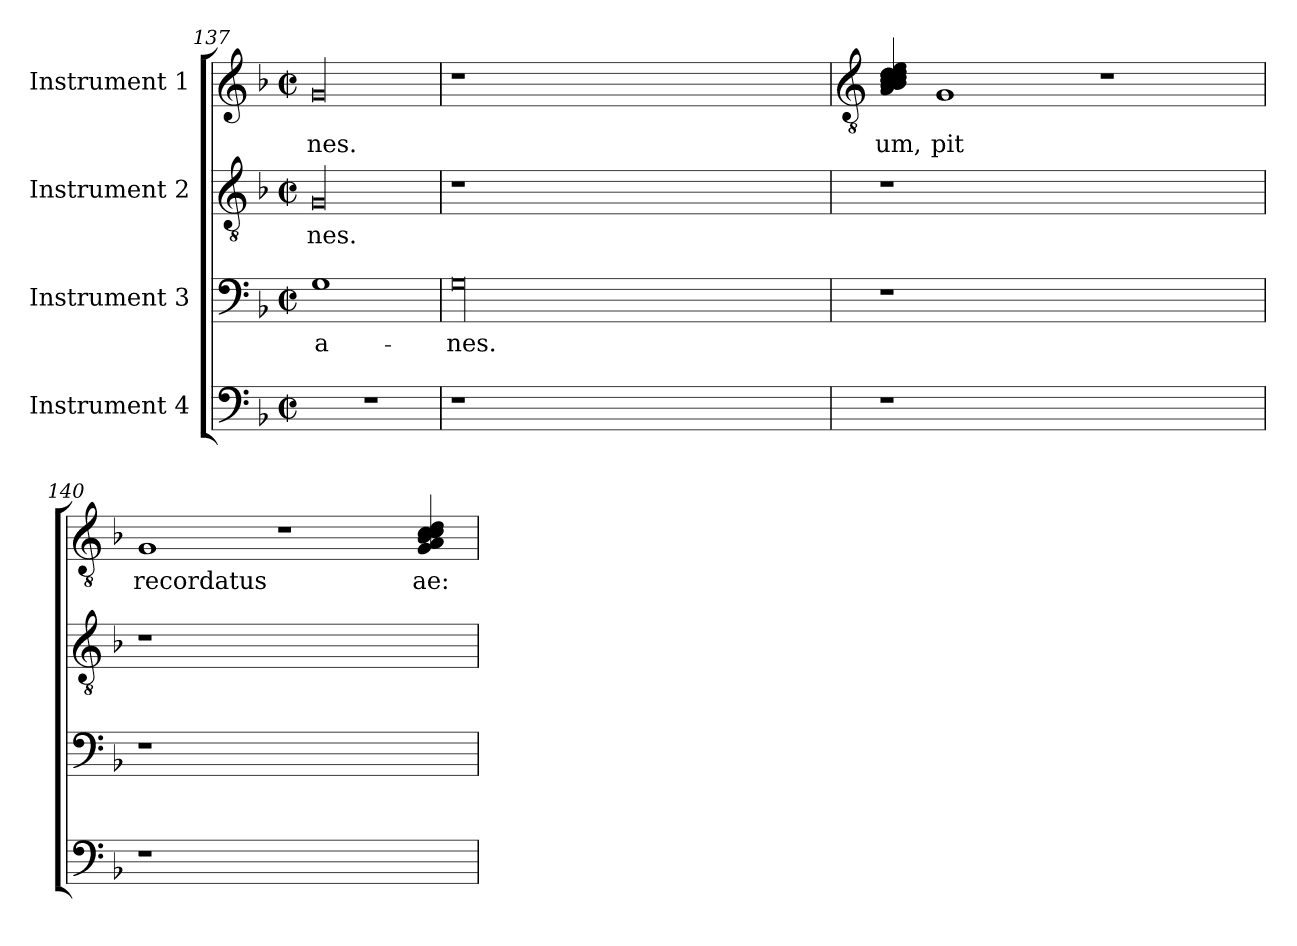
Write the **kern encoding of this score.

**kern	**kern	**text	**kern	**text	**kern	**text
*part4	*part3	*part3	*part2	*part2	*part1	*part1
*staff4	*staff3	*staff3	*staff2	*staff2	*staff1	*staff1
*I"Instrument 4	*I"Instrument 3	*	*I"Instrument 2	*	*I"Instrument 1	*
*clefF4	*clefF4	*	*clefGv2	*	*clefG2	*
*k[b-]	*k[b-]	*	*k[b-]	*	*k[b-]	*
*F:	*F:	*	*F:	*	*F:	*
*M2/2	*M2/2	*	*M2/2	*	*M2/2	*
*met(c|)	*met(c|)	*	*met(c|)	*	*met(c|)	*
=137	=137	=137	=137	=137	=137	=137
!	!	!LO:LY:b:rj	!LO:N:vis=00	!LO:LY:b:cj	!LO:N:vis=00	!LO:LY:b:cj
1r	1G	-a-	1G/	-nes.	1g/	-nes.
=138	=138	=138	=138	=138	=138	=138
!	!	!LO:LY:b:cj	!	!	!	!
1r	00G\	-nes.	1r	.	1r	.
0.ryy	.	.	0.ryy	.	0.ryy	.
!!LO:LB:g=z
=139	=139	=139	=139	=139	=139	=139
*	*	*	*	*	*clefGv2	*
!	!	!	!	!	!	!LO:LY:b:cj
1r	1r	.	1r	.	4B-/ 4A/ 4B-/ 4c/ 4c/ 4e/ 4d/ 4d/ 4d/ 4c/ 4c/ 4d/	-um,
!	!	!	!	!	!	!LO:LY:b:cj
.	.	.	.	.	1G	pit
1ryy	1ryy	.	1ryy	.	.	.
.	.	.	.	.	1r	.
4ryy	4ryy	.	4ryy	.	.	.
=140	=140	=140	=140	=140	=140	=140
!	!	!	!	!	!	!LO:LY:b:cj
1r	1r	.	1r	.	1G	recordatus
1ryy	1ryy	.	1ryy	.	1r	.
!	!	!	!	!	!	!LO:LY:b:cj
4ryy	4ryy	.	4ryy	.	4d/ 4c/ 4c/ 4B-/ 4A/ 4G/	-ae:
=	=	=	=	=	=	=
*-	*-	*-	*-	*-	*-	*-
